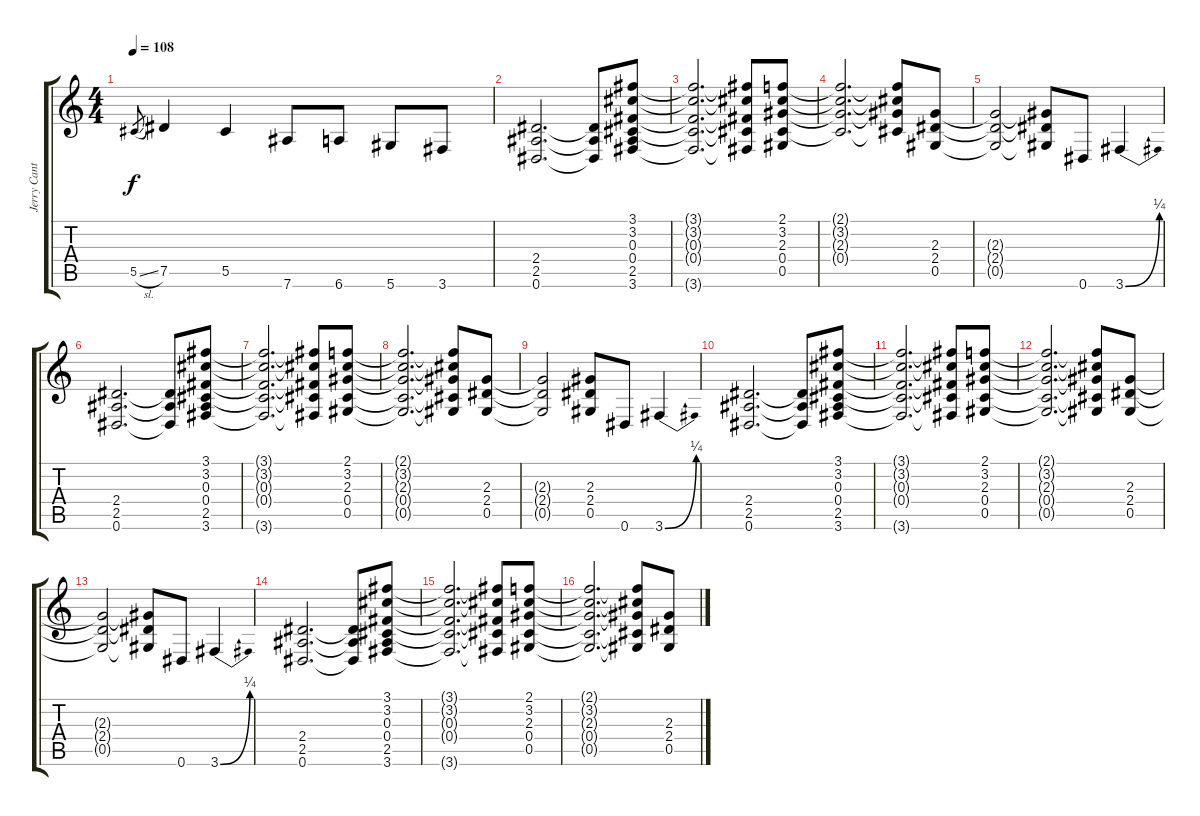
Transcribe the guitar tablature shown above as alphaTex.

\track ("Jerry Cantrell - Guitar 1" "Jerry Cant") {instrument overdrivenguitar}
\staff {score tabs}
\tuning (Eb4 Bb3 Gb3 Db3 Ab2 Eb2) {hide}
\ts (4 4)
\tempo 108
\clef g2
\ks c
5.5{sl}.8{gr dy f} 7.5.4 5.5.4 7.6.8 6.6.8 5.6.8 3.6.8 |
(2.4 2.5 0.6).2{d} (2.4{t} 2.5{t} 0.6{t}).8 (3.1 3.2 0.3 0.4 2.5 3.6).8 |
(3.1{t} 3.2{t} 0.3{t} 0.4{t} 3.6{t}).2{d} (3.1{t} 3.2{t} 0.3{t} 0.4{t} 3.6{t}).8 (2.1 3.2 2.3 0.4 0.5).8 |
(2.1{t} 3.2{t} 2.3{t} 0.4{t}).2{d} (2.1{t} 3.2{t} 2.3{t} 0.4{t}).8 (2.3 2.4 0.5).8 |
(2.3{t} 2.4{t} 0.5{t}).2 (2.3{t} 2.4{t} 0.5{t}).8 0.6.8 3.6{be (bend 0 0 60 1)}.4 |
(2.4 2.5 0.6).2{d} (2.4{t} 2.5{t} 0.6{t}).8 (3.1 3.2 0.3 0.4 2.5 3.6).8 |
(3.1{t} 3.2{t} 0.3{t} 0.4{t} 3.6{t}).2{d} (3.1{t} 3.2{t} 0.3{t} 0.4{t} 3.6{t}).8 (2.1 3.2 2.3 0.4 0.5).8 |
(2.1{t} 3.2{t} 2.3{t} 0.4{t} 0.5{t}).2{d} (2.1{t} 3.2{t} 2.3{t} 0.4{t} 0.5{t}).8 (2.3 2.4 0.5).8 |
(2.3{t} 2.4{t} 0.5{t}).2 (2.3 2.4 0.5).8 0.6.8 3.6{be (bend 0 0 60 1)}.4 |
(2.4 2.5 0.6).2{d} (2.4{t} 2.5{t} 0.6{t}).8 (3.1 3.2 0.3 0.4 2.5 3.6).8 |
(3.1{t} 3.2{t} 0.3{t} 0.4{t} 3.6{t}).2{d} (3.1{t} 3.2{t} 0.3{t} 0.4{t} 3.6{t}).8 (2.1 3.2 2.3 0.4 0.5).8 |
(2.1{t} 3.2{t} 2.3{t} 0.4{t} 0.5{t}).2{d} (2.1{t} 3.2{t} 2.3{t} 0.4{t} 0.5{t}).8 (2.3 2.4 0.5).8 |
(2.3{t} 2.4{t} 0.5{t}).2 (2.3{t} 2.4{t} 0.5{t}).8 0.6.8 3.6{be (bend 0 0 60 1)}.4 |
(2.4 2.5 0.6).2{d} (2.4{t} 2.5{t} 0.6{t}).8 (3.1 3.2 0.3 0.4 2.5 3.6).8 |
(3.1{t} 3.2{t} 0.3{t} 0.4{t} 3.6{t}).2{d} (3.1{t} 3.2{t} 0.3{t} 0.4{t} 3.6{t}).8 (2.1 3.2 2.3 0.4 0.5).8 |
(2.1{t} 3.2{t} 2.3{t} 0.4{t} 0.5{t}).2{d} (2.1{t} 3.2{t} 2.3{t} 0.4{t} 0.5{t}).8 (2.3 2.4 0.5).8
